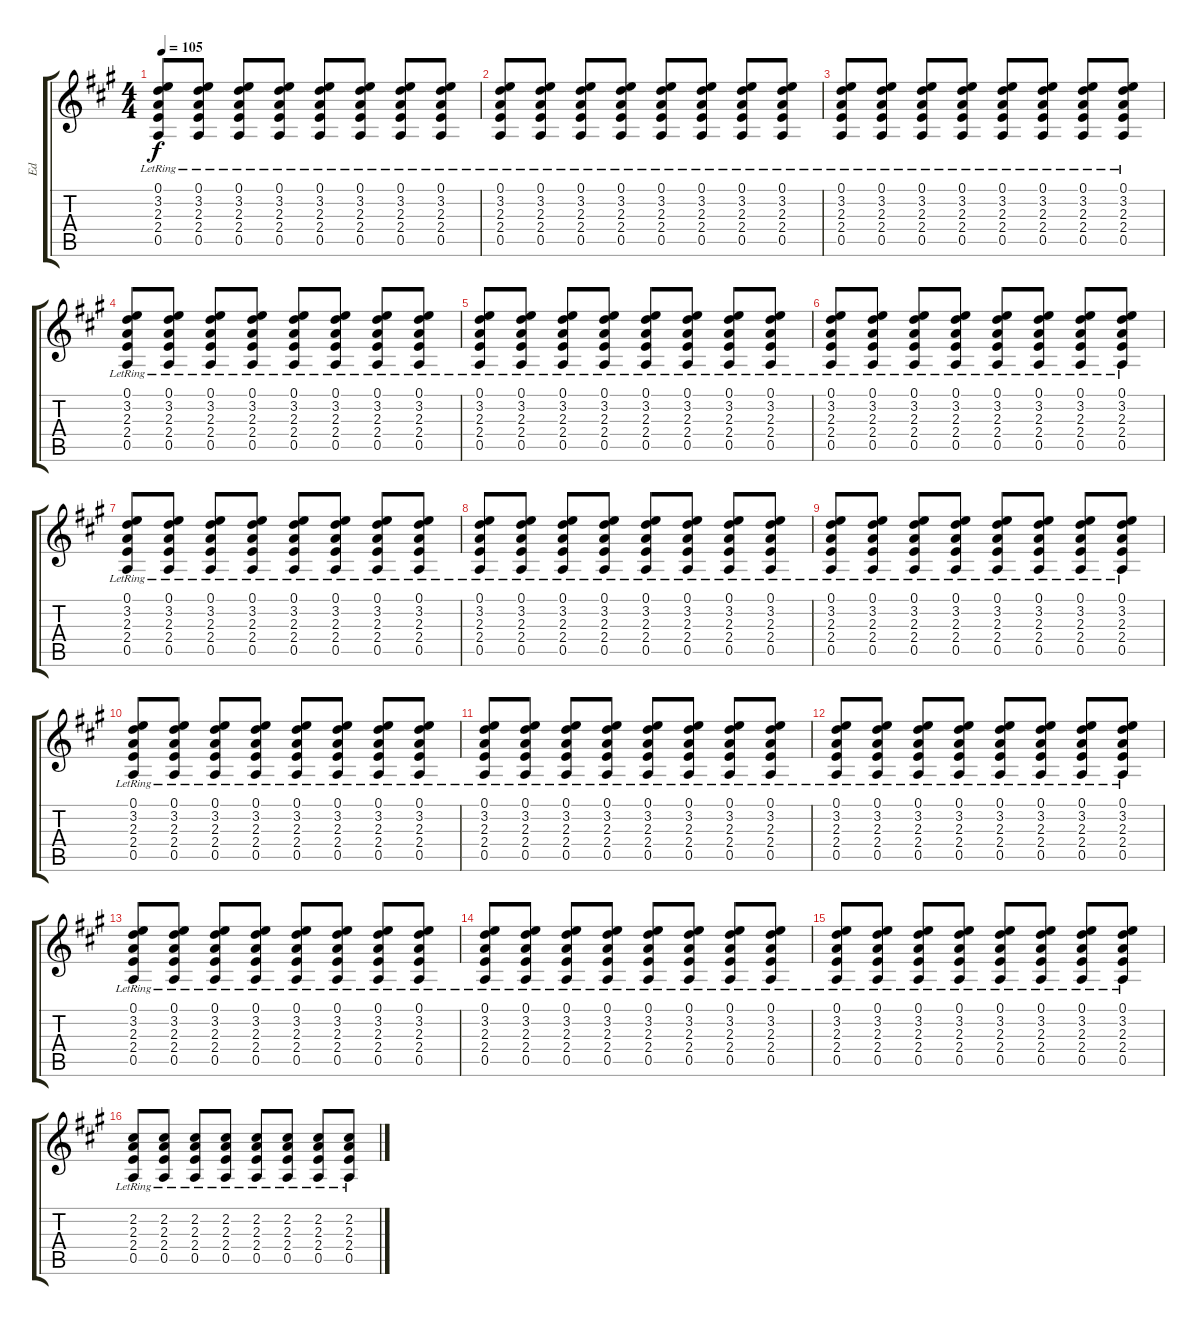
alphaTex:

\track ("Ed" "Ed") {instrument electricguitarjazz}
\staff {score tabs}
\tuning (E4 B3 G3 D3 A2 E2) {hide}
\ts (4 4)
\tempo 105
\clef g2
\ks a
(0.1{lr} 3.2{lr} 2.3{lr} 2.4{lr} 0.5{lr}).8{dy f} (0.1{lr} 3.2{lr} 2.3{lr} 2.4{lr} 0.5{lr}).8 (0.1{lr} 3.2{lr} 2.3{lr} 2.4{lr} 0.5{lr}).8 (0.1{lr} 3.2{lr} 2.3{lr} 2.4{lr} 0.5{lr}).8 (0.1{lr} 3.2{lr} 2.3{lr} 2.4{lr} 0.5{lr}).8 (0.1{lr} 3.2{lr} 2.3{lr} 2.4{lr} 0.5{lr}).8 (0.1{lr} 3.2{lr} 2.3{lr} 2.4{lr} 0.5{lr}).8 (0.1{lr} 3.2{lr} 2.3{lr} 2.4{lr} 0.5{lr}).8 |
(0.1{lr} 3.2{lr} 2.3{lr} 2.4{lr} 0.5{lr}).8 (0.1{lr} 3.2{lr} 2.3{lr} 2.4{lr} 0.5{lr}).8 (0.1{lr} 3.2{lr} 2.3{lr} 2.4{lr} 0.5{lr}).8 (0.1{lr} 3.2{lr} 2.3{lr} 2.4{lr} 0.5{lr}).8 (0.1{lr} 3.2{lr} 2.3{lr} 2.4{lr} 0.5{lr}).8 (0.1{lr} 3.2{lr} 2.3{lr} 2.4{lr} 0.5{lr}).8 (0.1{lr} 3.2{lr} 2.3{lr} 2.4{lr} 0.5{lr}).8 (0.1{lr} 3.2{lr} 2.3{lr} 2.4{lr} 0.5{lr}).8 |
(0.1{lr} 3.2{lr} 2.3{lr} 2.4{lr} 0.5{lr}).8 (0.1{lr} 3.2{lr} 2.3{lr} 2.4{lr} 0.5{lr}).8 (0.1{lr} 3.2{lr} 2.3{lr} 2.4{lr} 0.5{lr}).8 (0.1{lr} 3.2{lr} 2.3{lr} 2.4{lr} 0.5{lr}).8 (0.1{lr} 3.2{lr} 2.3{lr} 2.4{lr} 0.5{lr}).8 (0.1{lr} 3.2{lr} 2.3{lr} 2.4{lr} 0.5{lr}).8 (0.1{lr} 3.2{lr} 2.3{lr} 2.4{lr} 0.5{lr}).8 (0.1{lr} 3.2{lr} 2.3{lr} 2.4{lr} 0.5{lr}).8 |
(0.1{lr} 3.2{lr} 2.3{lr} 2.4{lr} 0.5{lr}).8 (0.1{lr} 3.2{lr} 2.3{lr} 2.4{lr} 0.5{lr}).8 (0.1{lr} 3.2{lr} 2.3{lr} 2.4{lr} 0.5{lr}).8 (0.1{lr} 3.2{lr} 2.3{lr} 2.4{lr} 0.5{lr}).8 (0.1{lr} 3.2{lr} 2.3{lr} 2.4{lr} 0.5{lr}).8 (0.1{lr} 3.2{lr} 2.3{lr} 2.4{lr} 0.5{lr}).8 (0.1{lr} 3.2{lr} 2.3{lr} 2.4{lr} 0.5{lr}).8 (0.1{lr} 3.2{lr} 2.3{lr} 2.4{lr} 0.5{lr}).8 |
(0.1{lr} 3.2{lr} 2.3{lr} 2.4{lr} 0.5{lr}).8 (0.1{lr} 3.2{lr} 2.3{lr} 2.4{lr} 0.5{lr}).8 (0.1{lr} 3.2{lr} 2.3{lr} 2.4{lr} 0.5{lr}).8 (0.1{lr} 3.2{lr} 2.3{lr} 2.4{lr} 0.5{lr}).8 (0.1{lr} 3.2{lr} 2.3{lr} 2.4{lr} 0.5{lr}).8 (0.1{lr} 3.2{lr} 2.3{lr} 2.4{lr} 0.5{lr}).8 (0.1{lr} 3.2{lr} 2.3{lr} 2.4{lr} 0.5{lr}).8 (0.1{lr} 3.2{lr} 2.3{lr} 2.4{lr} 0.5{lr}).8 |
(0.1{lr} 3.2{lr} 2.3{lr} 2.4{lr} 0.5{lr}).8 (0.1{lr} 3.2{lr} 2.3{lr} 2.4{lr} 0.5{lr}).8 (0.1{lr} 3.2{lr} 2.3{lr} 2.4{lr} 0.5{lr}).8 (0.1{lr} 3.2{lr} 2.3{lr} 2.4{lr} 0.5{lr}).8 (0.1{lr} 3.2{lr} 2.3{lr} 2.4{lr} 0.5{lr}).8 (0.1{lr} 3.2{lr} 2.3{lr} 2.4{lr} 0.5{lr}).8 (0.1{lr} 3.2{lr} 2.3{lr} 2.4{lr} 0.5{lr}).8 (0.1{lr} 3.2{lr} 2.3{lr} 2.4{lr} 0.5{lr}).8 |
(0.1{lr} 3.2{lr} 2.3{lr} 2.4{lr} 0.5{lr}).8 (0.1{lr} 3.2{lr} 2.3{lr} 2.4{lr} 0.5{lr}).8 (0.1{lr} 3.2{lr} 2.3{lr} 2.4{lr} 0.5{lr}).8 (0.1{lr} 3.2{lr} 2.3{lr} 2.4{lr} 0.5{lr}).8 (0.1{lr} 3.2{lr} 2.3{lr} 2.4{lr} 0.5{lr}).8 (0.1{lr} 3.2{lr} 2.3{lr} 2.4{lr} 0.5{lr}).8 (0.1{lr} 3.2{lr} 2.3{lr} 2.4{lr} 0.5{lr}).8 (0.1{lr} 3.2{lr} 2.3{lr} 2.4{lr} 0.5{lr}).8 |
(0.1{lr} 3.2{lr} 2.3{lr} 2.4{lr} 0.5{lr}).8 (0.1{lr} 3.2{lr} 2.3{lr} 2.4{lr} 0.5{lr}).8 (0.1{lr} 3.2{lr} 2.3{lr} 2.4{lr} 0.5{lr}).8 (0.1{lr} 3.2{lr} 2.3{lr} 2.4{lr} 0.5{lr}).8 (0.1{lr} 3.2{lr} 2.3{lr} 2.4{lr} 0.5{lr}).8 (0.1{lr} 3.2{lr} 2.3{lr} 2.4{lr} 0.5{lr}).8 (0.1{lr} 3.2{lr} 2.3{lr} 2.4{lr} 0.5{lr}).8 (0.1{lr} 3.2{lr} 2.3{lr} 2.4{lr} 0.5{lr}).8 |
(0.1{lr} 3.2{lr} 2.3{lr} 2.4{lr} 0.5{lr}).8 (0.1{lr} 3.2{lr} 2.3{lr} 2.4{lr} 0.5{lr}).8 (0.1{lr} 3.2{lr} 2.3{lr} 2.4{lr} 0.5{lr}).8 (0.1{lr} 3.2{lr} 2.3{lr} 2.4{lr} 0.5{lr}).8 (0.1{lr} 3.2{lr} 2.3{lr} 2.4{lr} 0.5{lr}).8 (0.1{lr} 3.2{lr} 2.3{lr} 2.4{lr} 0.5{lr}).8 (0.1{lr} 3.2{lr} 2.3{lr} 2.4{lr} 0.5{lr}).8 (0.1{lr} 3.2{lr} 2.3{lr} 2.4{lr} 0.5{lr}).8 |
(0.1{lr} 3.2{lr} 2.3{lr} 2.4{lr} 0.5{lr}).8 (0.1{lr} 3.2{lr} 2.3{lr} 2.4{lr} 0.5{lr}).8 (0.1{lr} 3.2{lr} 2.3{lr} 2.4{lr} 0.5{lr}).8 (0.1{lr} 3.2{lr} 2.3{lr} 2.4{lr} 0.5{lr}).8 (0.1{lr} 3.2{lr} 2.3{lr} 2.4{lr} 0.5{lr}).8 (0.1{lr} 3.2{lr} 2.3{lr} 2.4{lr} 0.5{lr}).8 (0.1{lr} 3.2{lr} 2.3{lr} 2.4{lr} 0.5{lr}).8 (0.1{lr} 3.2{lr} 2.3{lr} 2.4{lr} 0.5{lr}).8 |
(0.1{lr} 3.2{lr} 2.3{lr} 2.4{lr} 0.5{lr}).8 (0.1{lr} 3.2{lr} 2.3{lr} 2.4{lr} 0.5{lr}).8 (0.1{lr} 3.2{lr} 2.3{lr} 2.4{lr} 0.5{lr}).8 (0.1{lr} 3.2{lr} 2.3{lr} 2.4{lr} 0.5{lr}).8 (0.1{lr} 3.2{lr} 2.3{lr} 2.4{lr} 0.5{lr}).8 (0.1{lr} 3.2{lr} 2.3{lr} 2.4{lr} 0.5{lr}).8 (0.1{lr} 3.2{lr} 2.3{lr} 2.4{lr} 0.5{lr}).8 (0.1{lr} 3.2{lr} 2.3{lr} 2.4{lr} 0.5{lr}).8 |
(0.1{lr} 3.2{lr} 2.3{lr} 2.4{lr} 0.5{lr}).8 (0.1{lr} 3.2{lr} 2.3{lr} 2.4{lr} 0.5{lr}).8 (0.1{lr} 3.2{lr} 2.3{lr} 2.4{lr} 0.5{lr}).8 (0.1{lr} 3.2{lr} 2.3{lr} 2.4{lr} 0.5{lr}).8 (0.1{lr} 3.2{lr} 2.3{lr} 2.4{lr} 0.5{lr}).8 (0.1{lr} 3.2{lr} 2.3{lr} 2.4{lr} 0.5{lr}).8 (0.1{lr} 3.2{lr} 2.3{lr} 2.4{lr} 0.5{lr}).8 (0.1{lr} 3.2{lr} 2.3{lr} 2.4{lr} 0.5{lr}).8 |
(0.1{lr} 3.2{lr} 2.3{lr} 2.4{lr} 0.5{lr}).8 (0.1{lr} 3.2{lr} 2.3{lr} 2.4{lr} 0.5{lr}).8 (0.1{lr} 3.2{lr} 2.3{lr} 2.4{lr} 0.5{lr}).8 (0.1{lr} 3.2{lr} 2.3{lr} 2.4{lr} 0.5{lr}).8 (0.1{lr} 3.2{lr} 2.3{lr} 2.4{lr} 0.5{lr}).8 (0.1{lr} 3.2{lr} 2.3{lr} 2.4{lr} 0.5{lr}).8 (0.1{lr} 3.2{lr} 2.3{lr} 2.4{lr} 0.5{lr}).8 (0.1{lr} 3.2{lr} 2.3{lr} 2.4{lr} 0.5{lr}).8 |
(0.1{lr} 3.2{lr} 2.3{lr} 2.4{lr} 0.5{lr}).8 (0.1{lr} 3.2{lr} 2.3{lr} 2.4{lr} 0.5{lr}).8 (0.1{lr} 3.2{lr} 2.3{lr} 2.4{lr} 0.5{lr}).8 (0.1{lr} 3.2{lr} 2.3{lr} 2.4{lr} 0.5{lr}).8 (0.1{lr} 3.2{lr} 2.3{lr} 2.4{lr} 0.5{lr}).8 (0.1{lr} 3.2{lr} 2.3{lr} 2.4{lr} 0.5{lr}).8 (0.1{lr} 3.2{lr} 2.3{lr} 2.4{lr} 0.5{lr}).8 (0.1{lr} 3.2{lr} 2.3{lr} 2.4{lr} 0.5{lr}).8 |
(0.1{lr} 3.2{lr} 2.3{lr} 2.4{lr} 0.5{lr}).8 (0.1{lr} 3.2{lr} 2.3{lr} 2.4{lr} 0.5{lr}).8 (0.1{lr} 3.2{lr} 2.3{lr} 2.4{lr} 0.5{lr}).8 (0.1{lr} 3.2{lr} 2.3{lr} 2.4{lr} 0.5{lr}).8 (0.1{lr} 3.2{lr} 2.3{lr} 2.4{lr} 0.5{lr}).8 (0.1{lr} 3.2{lr} 2.3{lr} 2.4{lr} 0.5{lr}).8 (0.1{lr} 3.2{lr} 2.3{lr} 2.4{lr} 0.5{lr}).8 (0.1{lr} 3.2{lr} 2.3{lr} 2.4{lr} 0.5{lr}).8 |
(2.2{lr} 2.3{lr} 2.4{lr} 0.5{lr}).8 (2.2{lr} 2.3{lr} 2.4{lr} 0.5{lr}).8 (2.2{lr} 2.3{lr} 2.4{lr} 0.5{lr}).8 (2.2{lr} 2.3{lr} 2.4{lr} 0.5{lr}).8 (2.2{lr} 2.3{lr} 2.4{lr} 0.5{lr}).8 (2.2{lr} 2.3{lr} 2.4{lr} 0.5{lr}).8 (2.2{lr} 2.3{lr} 2.4{lr} 0.5{lr}).8 (2.2{lr} 2.3{lr} 2.4{lr} 0.5{lr}).8
